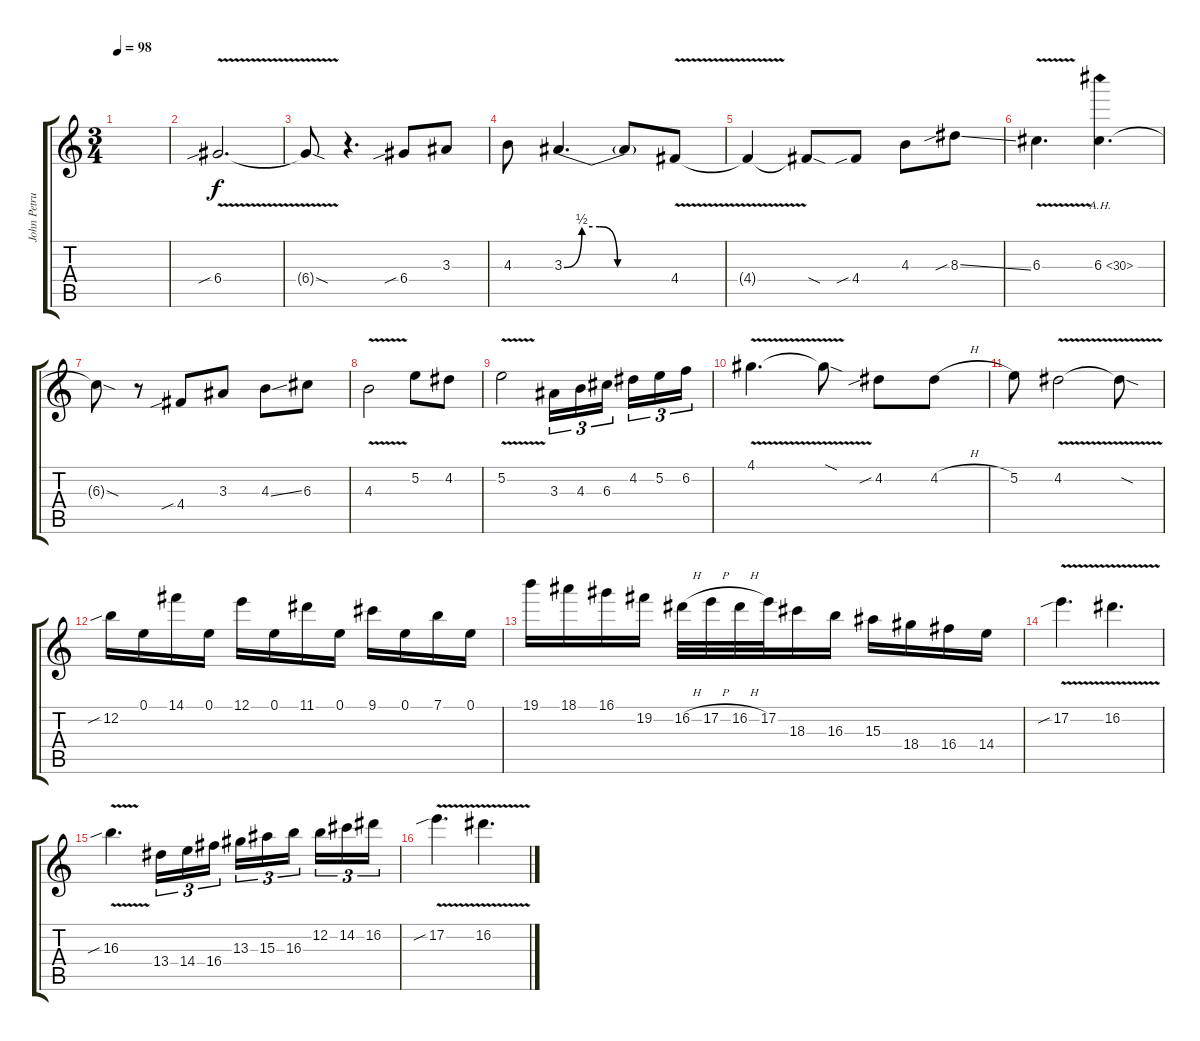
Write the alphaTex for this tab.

\track ("John Petrucci solo" "John Petru") {instrument distortionguitar}
\staff {score tabs}
\tuning (E4 B3 G3 D3 A2 E2) {hide}
\ts (3 4)
\tempo 98
\clef g2
\ks c
|
6.4{v sib}.2{d} |
6.4{sod t}.8 r.4{d} 6.4{sib}.8 3.3.8 |
4.3.8 3.3{be (custom 0 0 10 2 20 2 30 0 60 0)}.4{d} 3.3{t}.8 4.4{v}.8 |
4.4{t}.4 4.4{sod t}.8 4.4{sib}.8 4.3.8 8.3{sib ss}.8 |
6.3{v}.4{d} 6.3{ah 24}.4{d} |
6.3{sod t}.8 r.8 4.4{sib}.8 3.3.8 4.3{ss}.8 6.3.8 |
4.3{v}.2 5.2.8 4.2.8 |
5.2{v}.2 3.3.16{tu (3 2)} 4.3.16{tu (3 2)} 6.3.16{tu (3 2) beam splitsecondary} 4.2.16{tu (3 2)} 5.2.16{tu (3 2)} 6.2.16{tu (3 2)} |
4.1{v}.4{d} 4.1{sod t}.8 4.2{sib}.8 4.2{h}.8 |
5.2.8 4.2{v}.2 4.2{sod t}.8 |
12.2{sib}.16 0.1.16 14.1.16 0.1.16 12.1.16 0.1.16 11.1.16 0.1.16 9.1.16 0.1.16 7.1.16 0.1.16 |
19.1.16 18.1.16 16.1.16 19.2.16 16.2{h}.32 17.2{h}.32 16.2{h}.32 17.2.32 18.3.16 16.3.16 15.3.16 18.4.16 16.4.16 14.4.16 |
17.2{v sib}.4{d} 16.2{v}.4{d} |
16.3{v sib}.4{d} 13.4.16{tu (3 2)} 14.4.16{tu (3 2)} 16.4.16{tu (3 2)} 13.3.16{tu (3 2)} 15.3.16{tu (3 2)} 16.3.16{tu (3 2) beam splitsecondary} 12.2.16{tu (3 2)} 14.2.16{tu (3 2)} 16.2.16{tu (3 2)} |
17.2{v sib}.4{d} 16.2{v}.4{d}
